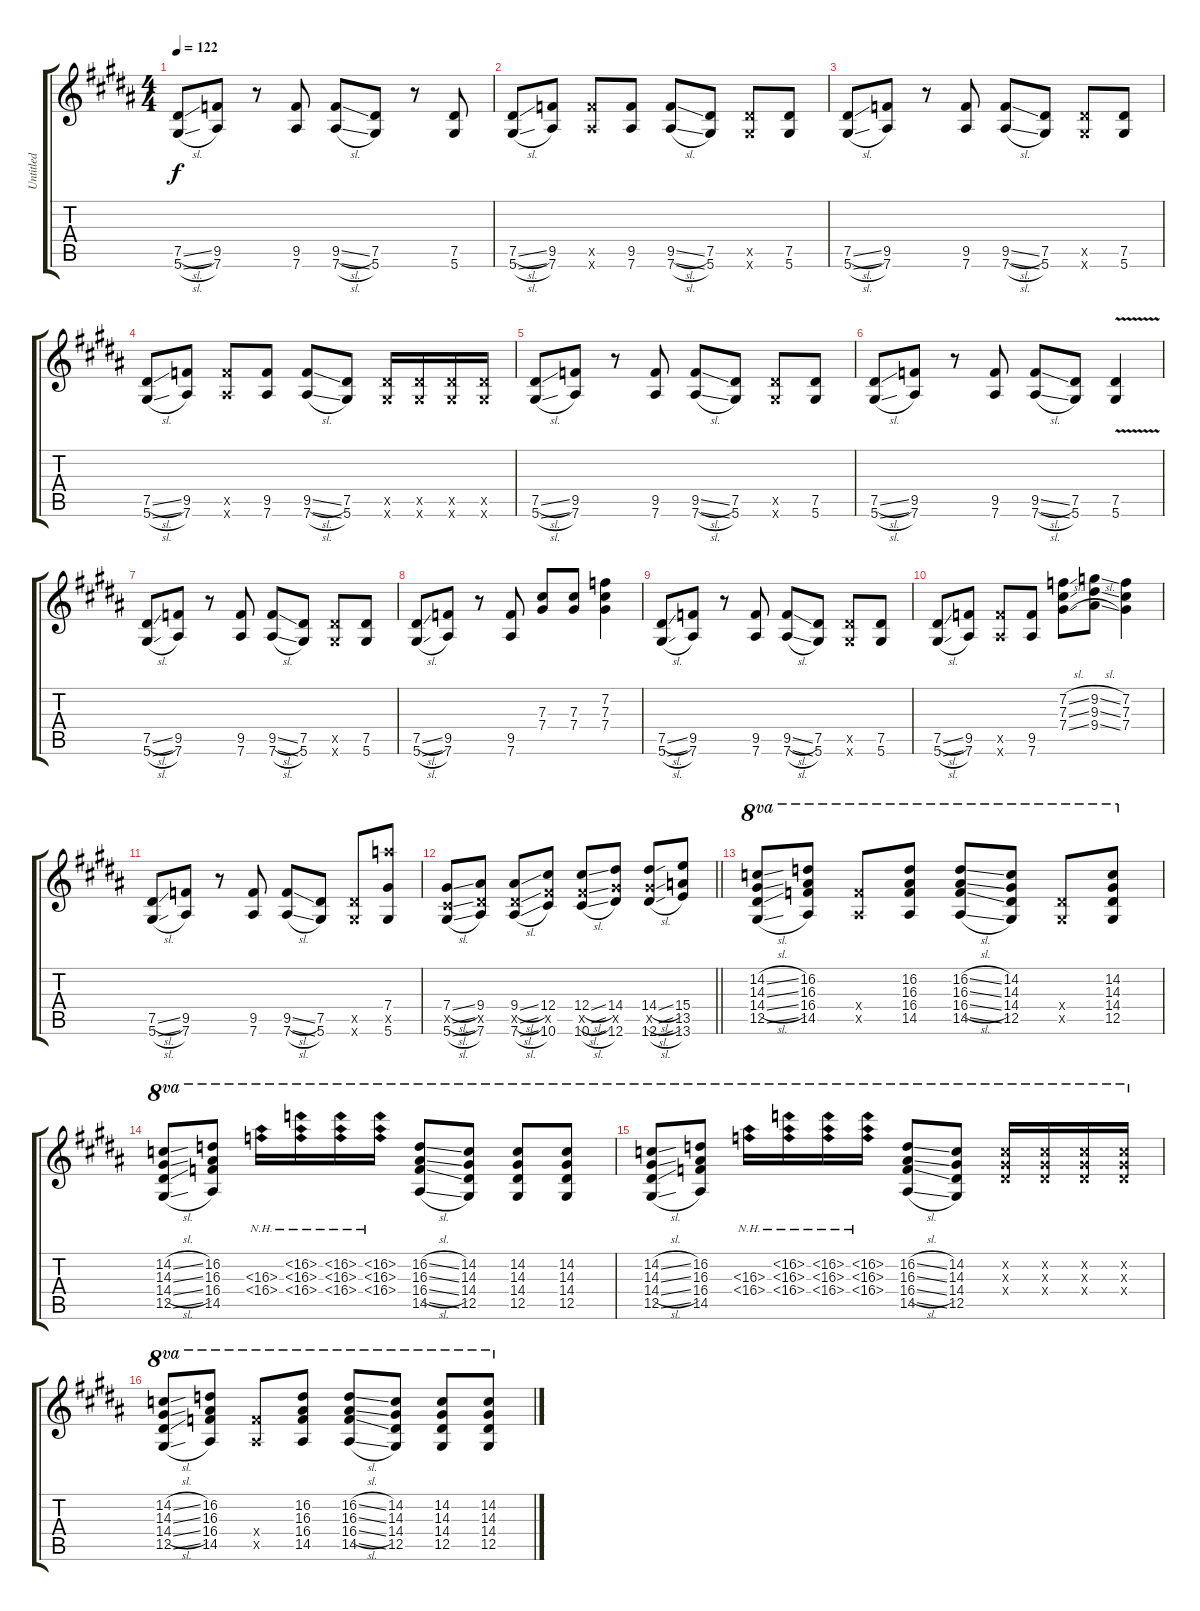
\track ("Untitled" "Untitled") {instrument distortionguitar}
\staff {score tabs}
\tuning (Eb4 Bb3 Gb3 Db3 Ab2 Eb2) {hide}
\ts (4 4)
\tempo 122
\clef g2
\ks b
(7.5{sl} 5.6{sl}).8{dy f} (9.5 7.6).8 r.8 (9.5 7.6).8 (9.5{sl} 7.6{sl}).8 (7.5 5.6).8 r.8 (7.5 5.6).8 |
\ks g#minor
(7.5{sl} 5.6{sl}).8 (9.5 7.6).8 (9.5{x} 7.6{x}).8 (9.5 7.6).8 (9.5{sl} 7.6{sl}).8 (7.5 5.6).8 (7.5{x} 5.6{x}).8 (7.5 5.6).8 |
(7.5{sl} 5.6{sl}).8 (9.5 7.6).8 r.8 (9.5 7.6).8 (9.5{sl} 7.6{sl}).8 (7.5 5.6).8 (7.5{x} 5.6{x}).8 (7.5 5.6).8 |
\ks b
(7.5{sl} 5.6{sl}).8 (9.5 7.6).8 (9.5{x} 7.6{x}).8 (9.5 7.6).8 (9.5{sl} 7.6{sl}).8 (7.5 5.6).8 (7.5{x} 5.6{x}).16 (7.5{x} 5.6{x}).16 (7.5{x} 5.6{x}).16 (7.5{x} 5.6{x}).16 |
\ks g#minor
(7.5{sl} 5.6{sl}).8 (9.5 7.6).8 r.8 (9.5 7.6).8 (9.5{sl} 7.6{sl}).8 (7.5 5.6).8 (7.5{x} 5.6{x}).8 (7.5 5.6).8 |
(7.5{sl} 5.6{sl}).8 (9.5 7.6).8 r.8 (9.5 7.6).8 (9.5{sl} 7.6{sl}).8 (7.5 5.6).8 (7.5{v} 5.6{v}).4 |
\ks b
(7.5{sl} 5.6{sl}).8 (9.5 7.6).8 r.8 (9.5 7.6).8 (9.5{sl} 7.6{sl}).8 (7.5 5.6).8 (7.5{x} 5.6{x}).8 (7.5 5.6).8 |
\ks g#minor
(7.5{sl} 5.6{sl}).8 (9.5 7.6).8 r.8 (9.5 7.6).8 (7.3 7.4).8 (7.3 7.4).8 (7.2 7.3 7.4).4 |
(7.5{sl} 5.6{sl}).8 (9.5 7.6).8 r.8 (9.5 7.6).8 (9.5{sl} 7.6{sl}).8 (7.5 5.6).8 (7.5{x} 5.6{x}).8 (7.5 5.6).8 |
\ks b
(7.5{sl} 5.6{sl}).8 (9.5 7.6).8 (9.5{x} 7.6{x}).8 (9.5 7.6).8 (7.2{sl} 7.3{sl} 7.4{sl}).8 (9.2{sl} 9.3{sl} 9.4{sl}).8 (7.2 7.3 7.4).4 |
\ks g#minor
(7.5{sl} 5.6{sl}).8 (9.5 7.6).8 r.8 (9.5 7.6).8 (9.5{sl} 7.6{sl}).8 (7.5 5.6).8 (7.5{x} 5.6{x}).8 (7.4 25.5{x} 5.6).8 |
\barLineRight lightlight
(7.4{sl} 5.5{sl x} 5.6{sl}).8 (9.4 7.5{x} 7.6).8 (9.4{sl} 7.5{sl x} 7.6{sl}).8 (12.4 10.5{x} 10.6).8 (12.4{sl} 10.5{sl x} 10.6{sl}).8 (14.4 12.5{x} 12.6).8 (14.4{sl} 12.5{sl x} 12.6{sl}).8 (15.4 13.5 13.6).8 |
\ks b
(14.2{sl} 14.3{sl} 14.4{sl} 12.5{sl}).8{ot 8va} (16.2 16.3 16.4 14.5).8{ot 8va} (16.4{x} 14.5{x}).8{ot 8va} (16.2 16.3 16.4 14.5).8{ot 8va} (16.2{sl} 16.3{sl} 16.4{sl} 14.5{sl}).8{ot 8va} (14.2 14.3 14.4 12.5).8{ot 8va} (14.4{x} 12.5{x}).8{ot 8va} (14.2 14.3 14.4 12.5).8{ot 8va} |
\ks g#minor
(14.2{sl} 14.3{sl} 14.4{sl} 12.5{sl}).8{ot 8va} (16.2 16.3 16.4 14.5).8{ot 8va} (16.3{nh} 16.4{nh}).16{ot 8va} (16.2{nh} 16.3{nh} 16.4{nh}).16{ot 8va} (16.2{nh} 16.3{nh} 16.4{nh}).16{ot 8va} (16.2{nh} 16.3{nh} 16.4{nh}).16{ot 8va} (16.2{sl} 16.3{sl} 16.4{sl} 14.5{sl}).8{ot 8va} (14.2 14.3 14.4 12.5).8{ot 8va} (14.2 14.3 14.4 12.5).8{ot 8va} (14.2 14.3 14.4 12.5).8{ot 8va} |
(14.2{sl} 14.3{sl} 14.4{sl} 12.5{sl}).8{ot 8va} (16.2 16.3 16.4 14.5).8{ot 8va} (16.3{nh} 16.4{nh}).16{ot 8va} (16.2{nh} 16.3{nh} 16.4{nh}).16{ot 8va} (16.2{nh} 16.3{nh} 16.4{nh}).16{ot 8va} (16.2{nh} 16.3{nh} 16.4{nh}).16{ot 8va} (16.2{sl} 16.3{sl} 16.4{sl} 14.5{sl}).8{ot 8va} (14.2 14.3 14.4 12.5).8{ot 8va} (14.2{x} 14.3{x} 14.4{x}).16{ot 8va} (14.2{x} 14.3{x} 14.4{x}).16{ot 8va} (14.2{x} 14.3{x} 14.4{x}).16{ot 8va} (14.2{x} 14.3{x} 14.4{x}).16{ot 8va} |
\ks b
(14.2{sl} 14.3{sl} 14.4{sl} 12.5{sl}).8{ot 8va} (16.2 16.3 16.4 14.5).8{ot 8va} (16.4{x} 14.5{x}).8{ot 8va} (16.2 16.3 16.4 14.5).8{ot 8va} (16.2{sl} 16.3{sl} 16.4{sl} 14.5{sl}).8{ot 8va} (14.2 14.3 14.4 12.5).8{ot 8va} (14.2 14.3 14.4 12.5).8{ot 8va} (14.2 14.3 14.4 12.5).8{ot 8va}
